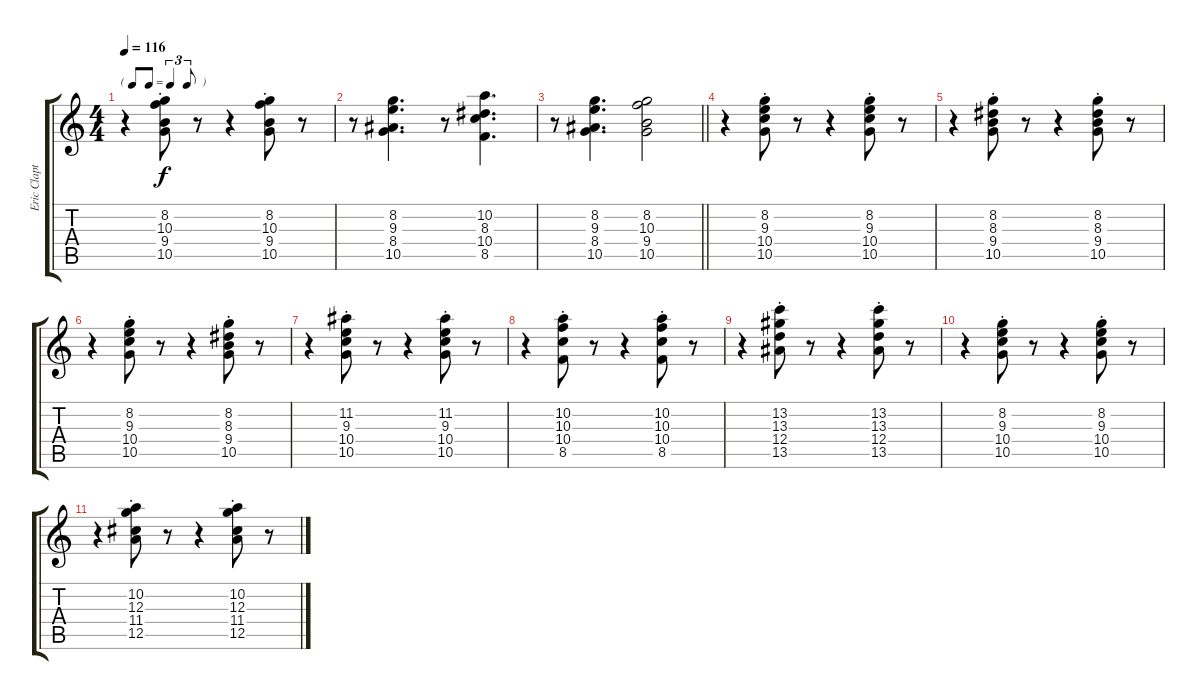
\track ("Eric Clapton - Guitar " "Eric Clapt") {instrument electricguitarclean}
\staff {score tabs}
\tuning (E4 B3 G3 D3 A2 E2) {hide}
\ts (4 4)
\tf triplet8th
\tempo 116
\clef g2
\ks c
r.4{dy f} (8.2{st} 10.3{st} 9.4{st} 10.5{st}).8 r.8 r.4 (8.2{st} 10.3{st} 9.4{st} 10.5{st}).8 r.8 |
r.8 (8.2 9.3 8.4 10.5).4{d} r.8 (10.2 8.3 10.4 8.5).4{d} |
\barLineRight lightlight
r.8 (8.2 9.3 8.4 10.5).4{d} (8.2 10.3 9.4 10.5).2 |
r.4 (8.2{st} 9.3{st} 10.4{st} 10.5{st}).8 r.8 r.4 (8.2{st} 9.3{st} 10.4{st} 10.5{st}).8 r.8 |
r.4 (8.2{st} 8.3{st} 9.4{st} 10.5{st}).8 r.8 r.4 (8.2{st} 8.3{st} 9.4{st} 10.5{st}).8 r.8 |
r.4 (8.2{st} 9.3{st} 10.4{st} 10.5{st}).8 r.8 r.4 (8.2{st} 8.3{st} 9.4{st} 10.5{st}).8 r.8 |
r.4 (11.2{st} 9.3{st} 10.4{st} 10.5{st}).8 r.8 r.4 (11.2{st} 9.3{st} 10.4{st} 10.5{st}).8 r.8 |
r.4 (10.2{st} 10.3{st} 10.4{st} 8.5{st}).8 r.8 r.4 (10.2{st} 10.3{st} 10.4{st} 8.5{st}).8 r.8 |
r.4 (13.2{st} 13.3{st} 12.4{st} 13.5{st}).8 r.8 r.4 (13.2{st} 13.3{st} 12.4{st} 13.5{st}).8 r.8 |
r.4 (8.2{st} 9.3{st} 10.4{st} 10.5{st}).8 r.8 r.4 (8.2{st} 9.3{st} 10.4{st} 10.5{st}).8 r.8 |
r.4 (10.2{st} 12.3{st} 11.4{st} 12.5{st}).8 r.8 r.4 (10.2{st} 12.3{st} 11.4{st} 12.5{st}).8 r.8
